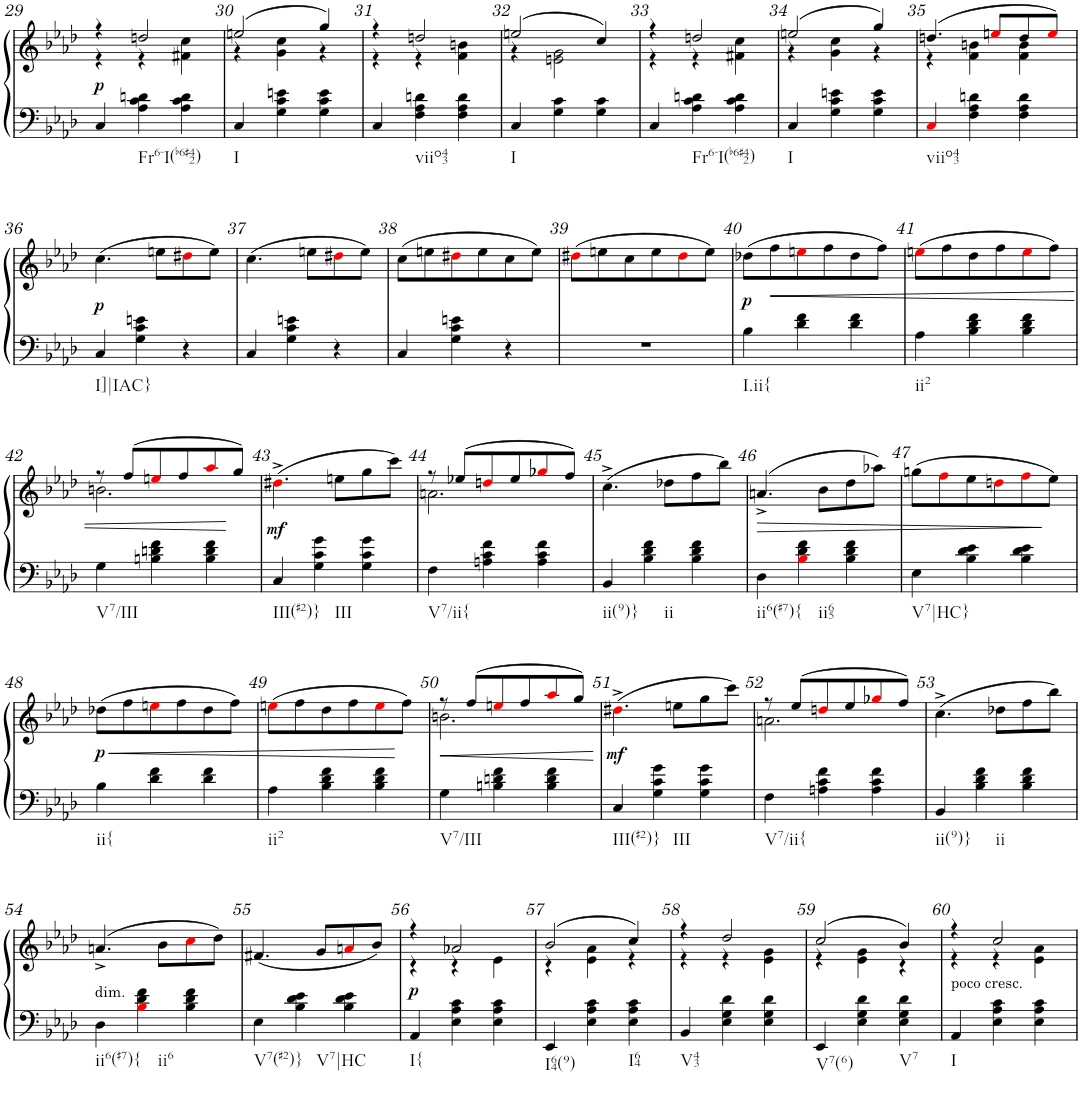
**kern	**kern	**dynam
*part1	*part1	*part1
*staff2	*staff1	*staff1/2
*I"Klavier	*	*
*I'Klav.	*	*
!!LO:PB:g=z
*clefF4	*clefG2	*
*k[b-e-a-d-]	*k[b-e-a-d-]	*
*A-:	*A-:	*
*M3/4	*M3/4	*
=29	=29	=29
*	*^	*
!	!	!	!LO:DY:a=2
4C/	4r	4r	p
!LO:TX:b:t=Fr6-I(b6#42)	!	!	!
4A-\ 4c\ 4dn\	2ddn/	4r	.
4A-\ 4c\ 4d\	.	4f#X\ 4cc\	.
=30	=30	=30	=30
!LO:TX:b:t=I	!	!	!
4C/	(2een/	4r	.
4G\ 4c\ 4en\	.	4g\ 4cc\	.
4G\ 4c\ 4e\	4gg/)	4r	.
=31	=31	=31	=31
4C/	4r	4r	.
!LO:TX:b:t=viio43	!	!	!
4F\ 4A-\ 4dn\	2ddn/	4r	.
4F\ 4A-\ 4d\	.	4f\ 4bn\	.
=32	=32	=32	=32
!LO:TX:b:t=I	!	!	!
4C/	(2een/	4r	.
4G\ 4c\	.	2en\ 2g\	.
4G\ 4c\	4cc/)	.	.
=33	=33	=33	=33
4C/	4r	4r	.
!LO:TX:b:t=Fr6-I(b6#42)	!	!	!
4A-\ 4c\ 4dn\	2ddn/	4r	.
4A-\ 4c\ 4d\	.	4f#X\ 4cc\	.
=34	=34	=34	=34
!LO:TX:b:t=I	!	!	!
4C/	(2een/	4r	.
4G\ 4c\ 4en\	.	4g\ 4cc\	.
4G\ 4c\ 4e\	4gg/)	4r	.
=35	=35	=35	=35
!LO:TX:b:t=viio43	!	!	!
4Ci/	(4.ddn/	4r	.
4F\ 4A-\ 4dn\	.	4f\ 4bn\	.
.	8eeni/L	.	.
4F\ 4A-\ 4d\	8dd/	4f\ 4b\	.
.	8eei/J)	.	.
*	*v	*v	*
!!LO:LB:g=z
=36	=36	=36
!LO:TX:b:t=I]|IAC}	!	!
!	!	!LO:DY:b
4C/	(4.cc\	p
4G\ 4c\ 4en\	.	.
.	8een\L	.
4r	8dd#Xi\	.
.	8ee\J)	.
=37	=37	=37
4C/	(4.cc\	.
4G\ 4c\ 4en\	.	.
.	8een\L	.
4r	8dd#Xi\	.
.	8ee\J)	.
=38	=38	=38
4C/	(8cc\L	.
.	8een\	.
4G\ 4c\ 4en\	8dd#Xi\	.
.	8ee\	.
4r	8cc\	.
.	8ee\J)	.
=39	=39	=39
2.r	(8dd#Xi\L	.
.	8een\	.
.	8cc\	.
.	8ee\	.
.	8dd#i\	.
.	8ee\J)	.
=40	=40	=40
!LO:TX:b:t=I.ii{	!	!
!	!	!LO:DY:b
4B-\	(8dd-X\L	p
!	!	!LO:HP:b
.	8ff\	<
4d-\ 4f\	8eeni\	.
.	8ff\	.
4d-\ 4f\	8dd-\	.
.	8ff\J)	.
=41	=41	=41
!LO:TX:b:t=ii2	!	!
4A-\	(8eeni\L	.
.	8ff\	.
4B-\ 4d-\ 4f\	8dd-\	.
.	8ff\	.
4B-\ 4d-\ 4f\	8eei\	.
.	8ff\J)	.
!!LO:LB:g=z
=42	=42	=42
*	*^	*
!LO:TX:b:t=V7/III	!	!	!
4G\	8r	2.bn\	.
.	(8ff/L	.	.
4Bn\ 4dn\ 4f\	8eeni/	.	.
.	8ff/	.	.
4B\ 4d\ 4f\	8aa-i/	.	.
.	8gg/J)	.	[
*	*v	*v	*
=43	=43	=43
!LO:TX:b:t=III(#2)}	!	!
!	!	!LO:DY:b
4C/	(4.dd#X^i\	mf
!LO:TX:b:t=III	!	!
4G\ 4c\ 4g\	.	.
.	8een\L	.
4G\ 4c\ 4g\	8gg\	.
.	8ccc\J)	.
=44	=44	=44
*	*^	*
!LO:TX:b:t=V7/ii{	!	!	!
4F\	8r	2.an\	.
.	(8ee-X/L	.	.
4An\ 4c\ 4f\	8ddni/	.	.
.	8ee-/	.	.
4A\ 4c\ 4f\	8gg-Xi/	.	.
.	8ff/J)	.	.
*	*v	*v	*
=45	=45	=45
!LO:TX:b:t=ii(9)}	!	!
4BB-/	(4.cc^\	.
!LO:TX:b:t=ii	!	!
4B-\ 4d-\ 4f\	.	.
.	8dd-X\L	.
4B-\ 4d-\ 4f\	8ff\	.
.	8bb-\J)	.
=46	=46	=46
!LO:TX:b:t=ii6(#7){	!	!
!	!	!LO:HP:b
4D-\	(4.an^/	>
!LO:TX:b:t=ii65	!	!
4B-i\ 4d-\ 4f\	.	.
.	8b-\L	.
4B-\ 4d-\ 4f\	8dd-\	.
.	8aa-X\J)	.
=47	=47	=47
!LO:TX:b:t=V7|HC}	!	!
4E-\	(8ggn\L	.
.	8ffi\	.
4B-\ 4d-\ 4e-\	8ee-\	.
.	8ddni\	.
4B-\ 4d-\ 4e-\	8ffi\	.
.	8ee-\J)	]
!!LO:LB:g=z
=48	=48	=48
!LO:TX:b:t=ii{	!	!
!	!	!LO:HP:b
!	!	!LO:DY:n=1:b
4B-\	(8dd-X\L	< p
.	8ff\	.
4d-\ 4f\	8eeni\	.
.	8ff\	.
4d-\ 4f\	8dd-\	.
.	8ff\J)	.
=49	=49	=49
!LO:TX:b:t=ii2	!	!
4A-\	(8eeni\L	.
.	8ff\	.
4B-\ 4d-\ 4f\	8dd-\	.
.	8ff\	.
4B-\ 4d-\ 4f\	8eei\	.
.	8ff\J)	[
=50	=50	=50
!LO:TX:b:t=V7/III	!	!
!	!	!LO:HP:b
*	*^	*
4G\	8r	2.bn\	<
.	(8ff/L	.	.
4Bn\ 4dn\ 4f\	8eeni/	.	.
.	8ff/	.	.
4B\ 4d\ 4f\	8aa-i/	.	.
.	8gg/J)	.	.
*	*v	*v	*
.	.	[
=51	=51	=51
!LO:TX:b:t=III(#2)}	!	!
!	!	!LO:DY:b
4C/	(4.dd#X^i\	mf
!LO:TX:b:t=III	!	!
4G\ 4c\ 4g\	.	.
.	8een\L	.
4G\ 4c\ 4g\	8gg\	.
.	8ccc\J)	.
=52	=52	=52
*	*^	*
!LO:TX:b:t=V7/ii{	!	!	!
4F\	8r	2.an\	.
.	(8ee-/L	.	.
4An\ 4c\ 4f\	8ddni/	.	.
.	8ee-/	.	.
4A\ 4c\ 4f\	8gg-Xi/	.	.
.	8ff/J)	.	.
*	*v	*v	*
=53	=53	=53
!LO:TX:b:t=ii(9)}	!	!
4BB-/	(4.cc^\	.
!LO:TX:b:t=ii	!	!
4B-\ 4d-\ 4f\	.	.
.	8dd-X\L	.
4B-\ 4d-\ 4f\	8ff\	.
.	8bb-\J)	.
!!LO:LB:g=z
=54	=54	=54
!	!LO:TX:b:t=dim.	!
!LO:TX:b:t=ii6(#7){	!	!
4D-\	(4.an^/	.
!LO:TX:b:t=ii6	!	!
4B-i\ 4d-\ 4f\	.	.
.	8b-\L	.
4B-\ 4d-\ 4f\	8cci\	.
.	8dd-\J)	.
=55	=55	=55
!LO:TX:b:t=V7(#2)}	!	!
4E-\	(4.f#X/	.
!LO:TX:b:t=V7|HC	!	!
4B-\ 4d-\ 4e-\	.	.
.	8g/L	.
4B-\ 4d-\ 4e-\	8ani/	.
.	8b-/J)	.
=56	=56	=56
*	*^	*
!LO:TX:b:t=I{	!	!	!
!	!	!	!LO:DY:a=2
4AA-/	4r	4r	p
4E-\ 4A-\ 4c\	2a-X/	4r	.
4E-\ 4A-\ 4c\	.	4e-\	.
=57	=57	=57	=57
!LO:TX:b:t=I64(9)	!	!	!
4EE-/	(2b-/	4r	.
4E-\ 4A-\ 4c\	.	4e-\ 4a-\	.
!LO:TX:b:t=I64	!	!	!
4E-\ 4A-\ 4c\	4cc/)	4r	.
=58	=58	=58	=58
!LO:TX:b:t=V43	!	!	!
4BB-/	4r	4r	.
4E-\ 4G\ 4d-\	2dd-/	4r	.
4E-\ 4G\ 4d-\	.	4e-\ 4g\	.
=59	=59	=59	=59
!LO:TX:b:t=V7(6)	!	!	!
4EE-/	(2cc/	4r	.
4E-\ 4G\ 4d-\	.	4e-\ 4g\	.
!LO:TX:b:t=V7	!	!	!
4E-\ 4G\ 4d-\	4b-/)	4r	.
=60	=60	=60	=60
!LO:TX:a:t=poco cresc.	!	!	!
!LO:TX:b:t=I	!	!	!
4AA-/	4r	4r	.
4E-\ 4A-\ 4c\	2cc/	4r	.
4E-\ 4A-\ 4c\	.	4e-\ 4a-\	.
*	*v	*v	*
=	=	=
*-	*-	*-
